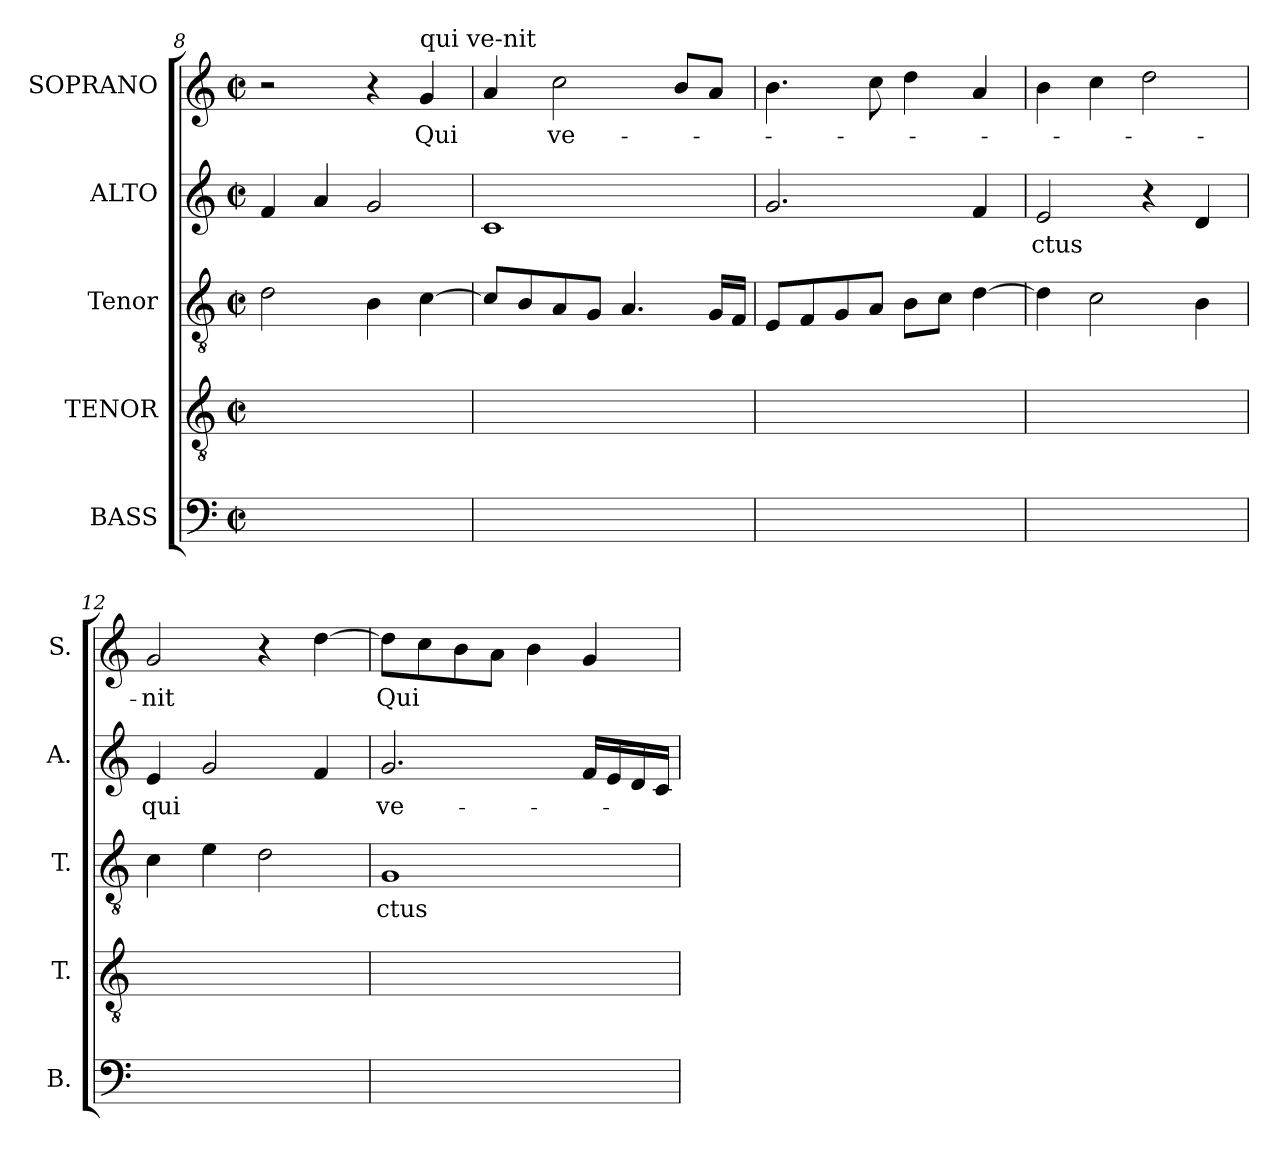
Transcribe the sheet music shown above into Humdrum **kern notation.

**kern	**kern	**kern	**text	**kern	**text	**kern	**text
*part5	*part4	*part3	*part3	*part2	*part2	*part1	*part1
*staff5	*staff4	*staff3	*staff3	*staff2	*staff2	*staff1	*staff1
*I"BASS	*I"TENOR	*I"Tenor	*	*I"ALTO	*	*I"SOPRANO	*
*I'B.	*I'T.	*I'T.	*	*I'A.	*	*I'S.	*
*clefF4	*clefGv2	*clefGv2	*	*clefG2	*	*clefG2	*
*	*ITrd7c12	*ITrd7c12	*	*	*	*	*
*k[]	*k[]	*k[]	*	*k[]	*	*k[]	*
*C:	*C:	*C:	*	*C:	*	*C:	*
*M2/2	*M2/2	*M2/2	*	*M2/2	*	*M2/2	*
*met(c|)	*met(c|)	*met(c|)	*	*met(c|)	*	*met(c|)	*
=8	=8	=8	=8	=8	=8	=8	=8
1ryy	1ryy	2Di\	.	4fi/	.	2r	.
.	.	.	.	4ai/	.	.	.
.	.	4BBi\	.	2gi/	.	4r	.
!	!	!	!	!	!	!LO:TX:a:t=qui ve-nit	!
!	!	!	!	!	!	!	!LO:LY:b:color=#000000
.	.	[4Ci\	.	.	.	4gi/	Qui
=9	=9	=9	=9	=9	=9	=9	=9
1ryy	1ryy	8Ci/L]	.	1ci	.	4ai/	.
.	.	8BBi/	.	.	.	.	.
!	!	!	!	!	!	!	!LO:LY:b:color=#000000
.	.	8AAi/	.	.	.	2cci\	ve-
.	.	8GGi/J	.	.	.	.	.
.	.	4.AAi/	.	.	.	.	.
.	.	.	.	.	.	8bi/L	.
.	.	16GGi/LL	.	.	.	8ai/J	.
.	.	16FFi/JJ	.	.	.	.	.
=10	=10	=10	=10	=10	=10	=10	=10
1ryy	1ryy	8EEi/L	.	2.gi/	.	4.bi\	.
.	.	8FFi/	.	.	.	.	.
.	.	8GGi/	.	.	.	.	.
.	.	8AAi/J	.	.	.	8cci\	.
.	.	8BBi\L	.	.	.	4ddi\	.
.	.	8Ci\J	.	.	.	.	.
.	.	[4Di\	.	4fi/	.	4ai/	.
!!LO:LB:g=z
=11	=11	=11	=11	=11	=11	=11	=11
!	!	!	!	!	!LO:LY:b:color=#000000	!	!
1ryy	1ryy	4Di\]	.	2ei/	-ctus	4bi\	.
.	.	2Ci\	.	.	.	4cci\	.
.	.	.	.	4r	.	2ddi\	.
.	.	4BBi\	.	4di/	.	.	.
=12	=12	=12	=12	=12	=12	=12	=12
!	!	!	!	!	!LO:LY:b:color=#000000	!	!
!	!	!	!	!	!	!	!LO:LY:b:color=#000000
1ryy	1ryy	4Ci\	.	4ei/	qui	2gi/	-nit
.	.	4Ei\	.	2gi/	.	.	.
.	.	2Di\	.	.	.	4r	.
.	.	.	.	4fi/	.	[4ddi\	.
=13	=13	=13	=13	=13	=13	=13	=13
!	!	!	!LO:LY:b:color=#000000	!	!	!	!
!	!	!	!	!	!LO:LY:b:color=#000000	!	!
!	!	!	!	!	!	!	!LO:LY:b:color=#000000
1ryy	1ryy	1GGi	-ctus	2.gi/	ve-	8ddi\L]	Qui
.	.	.	.	.	.	8cci\	.
.	.	.	.	.	.	8bi\	.
.	.	.	.	.	.	8ai\J	.
.	.	.	.	.	.	4bi\	.
.	.	.	.	16fi/LL	.	4gi/	.
.	.	.	.	16ei/	.	.	.
.	.	.	.	16di/	.	.	.
.	.	.	.	16ci/JJ	.	.	.
=	=	=	=	=	=	=	=
*-	*-	*-	*-	*-	*-	*-	*-
